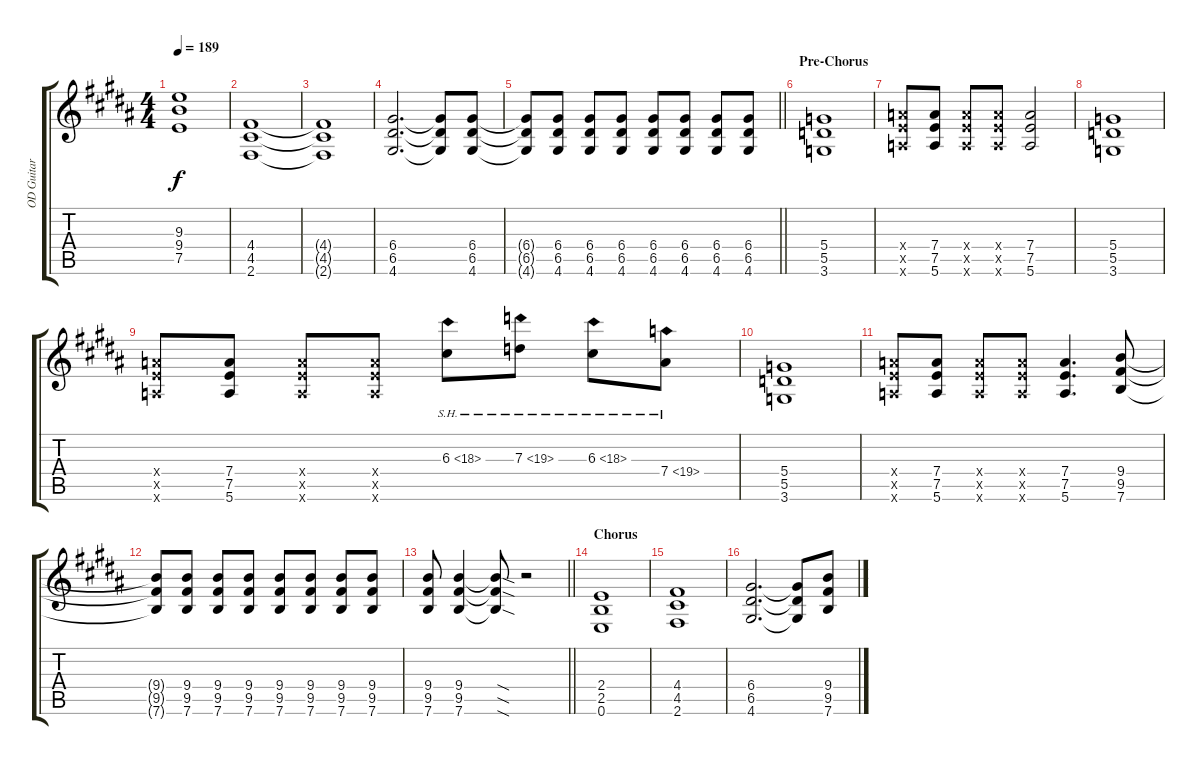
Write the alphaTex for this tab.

\track ("OD Guitar" "OD Guitar") {instrument overdrivenguitar}
\staff {score tabs}
\tuning (E4 B3 G3 D3 A2 E2) {hide}
\ts (4 4)
\tempo 189
\clef g2
\ks b
(9.3{t} 9.4{t} 7.5{t}).1{dy f} |
(4.4 4.5 2.6).1 |
(4.4{t} 4.5{t} 2.6{t}).1 |
(6.4 6.5 4.6).2{d} (6.4{t} 6.5{t} 4.6{t}).8 (6.4 6.5 4.6).8 |
\barLineRight lightlight
(6.4{t} 6.5{t} 4.6{t}).8 (6.4 6.5 4.6).8 (6.4 6.5 4.6).8 (6.4 6.5 4.6).8 (6.4 6.5 4.6).8 (6.4 6.5 4.6).8 (6.4 6.5 4.6).8 (6.4 6.5 4.6).8 |
\section ("" "Pre-Chorus")
(5.4 5.5 3.6).1 |
(7.4{x} 7.5{x} 5.6{x}).8 (7.4 7.5 5.6).8 (7.4{x} 7.5{x} 5.6{x}).8 (7.4{x} 7.5{x} 5.6{x}).8 (7.4 7.5 5.6).2 |
(5.4 5.5 3.6).1 |
(7.4{x} 7.5{x} 5.6{x}).8 (7.4 7.5 5.6).8 (7.4{x} 7.5{x} 5.6{x}).8 (7.4{x} 7.5{x} 5.6{x}).8 6.3{sh 12}.8 7.3{sh 12}.8 6.3{sh 12}.8 7.4{sh 12}.8 |
(5.4 5.5 3.6).1 |
(7.4{x} 7.5{x} 5.6{x}).8 (7.4 7.5 5.6).8 (7.4{x} 7.5{x} 5.6{x}).8 (7.4{x} 7.5{x} 5.6{x}).8 (7.4 7.5 5.6).4{d} (9.4 9.5 7.6).8 |
(9.4{t} 9.5{t} 7.6{t}).8 (9.4 9.5 7.6).8 (9.4 9.5 7.6).8 (9.4 9.5 7.6).8 (9.4 9.5 7.6).8 (9.4 9.5 7.6).8 (9.4 9.5 7.6).8 (9.4 9.5 7.6).8 |
\barLineRight lightlight
(9.4 9.5 7.6).8 (9.4 9.5 7.6).4 (9.4{sod t} 9.5{sod t} 7.6{sod t}).8 r.2 |
\section ("" "Chorus")
(2.4 2.5 0.6).1 |
(4.4 4.5 2.6).1 |
(6.4 6.5 4.6).2{d} (6.4{t} 6.5{t} 4.6{t}).8 (9.4 9.5 7.6).8
